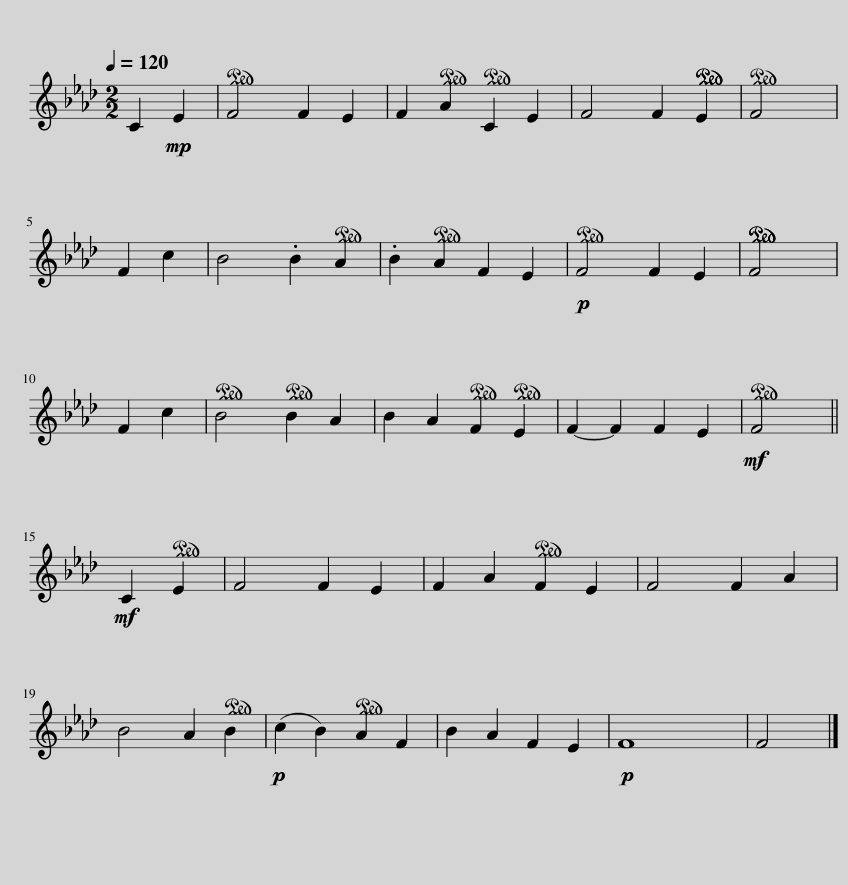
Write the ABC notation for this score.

X:1
L:1/8
Q:1/4=120
M:2/2
I:linebreak $
K:Ab
V:1 treble
V:1
 C2!mp! E2 |!ped! F4 F2 E2 | F2!ped! A2!ped! C2 E2 | F4 F2!ped! E2 |!ped! F4 |$ %5
 F2 c2 | B4 .B2!ped! A2 | .B2!ped! A2 F2 E2 |!p!!ped! F4 F2 E2 |!ped! F4 |$ %10
 F2 c2 |!ped! B4!ped! B2 A2 | B2 A2!ped! F2!ped! E2 | F2- F2 F2 E2 |!mf!!ped! F4 ||$ %15
!mf! C2!ped! E2 | F4 F2 E2 | F2 A2!ped! F2 E2 | F4 F2 A2 |$ B4 A2!ped! B2 | %20
!p! (c2 B2)!ped! A2 F2 | B2 A2 F2 E2 |!p! F8 | F4 |] %24
